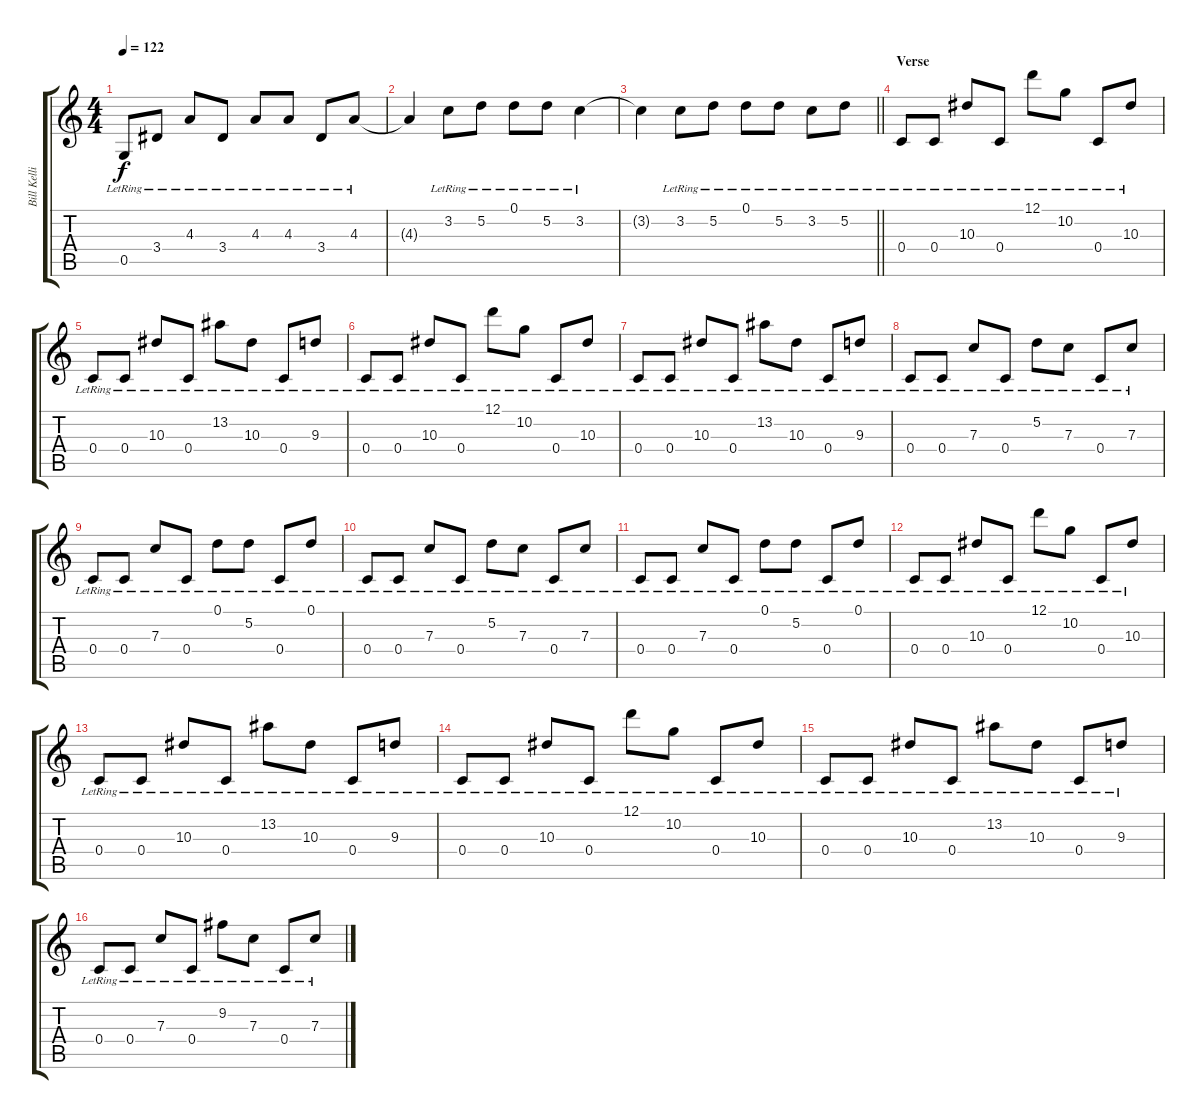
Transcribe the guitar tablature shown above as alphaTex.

\track ("Bill Kelliher" "Bill Kelli") {instrument overdrivenguitar}
\staff {score tabs}
\tuning (D4 A3 F3 C3 G2 D2) {hide}
\ts (4 4)
\tempo 122
\clef g2
\ks c
0.5{lr}.8{dy f} 3.4{lr}.8 4.3{lr}.8 3.4{lr}.8 4.3{lr}.8 4.3{lr}.8 3.4{lr}.8 4.3{lr}.8 |
4.3{t}.4 3.2{lr}.8 5.2{lr}.8 0.1{lr}.8 5.2{lr}.8 3.2{lr}.4 |
\barLineRight lightlight
3.2{t}.4 3.2{lr}.8 5.2{lr}.8 0.1{lr}.8 5.2{lr}.8 3.2{lr}.8 5.2{lr}.8 |
\section ("" "Verse")
0.4{lr}.8 0.4{lr}.8 10.3{lr}.8 0.4{lr}.8 12.1{lr}.8 10.2{lr}.8 0.4{lr}.8 10.3{lr}.8 |
0.4{lr}.8 0.4{lr}.8 10.3{lr}.8 0.4{lr}.8 13.2{lr}.8 10.3{lr}.8 0.4{lr}.8 9.3{lr}.8 |
0.4{lr}.8 0.4{lr}.8 10.3{lr}.8 0.4{lr}.8 12.1{lr}.8 10.2{lr}.8 0.4{lr}.8 10.3{lr}.8 |
0.4{lr}.8 0.4{lr}.8 10.3{lr}.8 0.4{lr}.8 13.2{lr}.8 10.3{lr}.8 0.4{lr}.8 9.3{lr}.8 |
0.4{lr}.8 0.4{lr}.8 7.3{lr}.8 0.4{lr}.8 5.2{lr}.8 7.3{lr}.8 0.4{lr}.8 7.3{lr}.8 |
0.4{lr}.8 0.4{lr}.8 7.3{lr}.8 0.4{lr}.8 0.1{lr}.8 5.2{lr}.8 0.4{lr}.8 0.1{lr}.8 |
0.4{lr}.8 0.4{lr}.8 7.3{lr}.8 0.4{lr}.8 5.2{lr}.8 7.3{lr}.8 0.4{lr}.8 7.3{lr}.8 |
0.4{lr}.8 0.4{lr}.8 7.3{lr}.8 0.4{lr}.8 0.1{lr}.8 5.2{lr}.8 0.4{lr}.8 0.1{lr}.8 |
0.4{lr}.8 0.4{lr}.8 10.3{lr}.8 0.4{lr}.8 12.1{lr}.8 10.2{lr}.8 0.4{lr}.8 10.3{lr}.8 |
0.4{lr}.8 0.4{lr}.8 10.3{lr}.8 0.4{lr}.8 13.2{lr}.8 10.3{lr}.8 0.4{lr}.8 9.3{lr}.8 |
0.4{lr}.8 0.4{lr}.8 10.3{lr}.8 0.4{lr}.8 12.1{lr}.8 10.2{lr}.8 0.4{lr}.8 10.3{lr}.8 |
0.4{lr}.8 0.4{lr}.8 10.3{lr}.8 0.4{lr}.8 13.2{lr}.8 10.3{lr}.8 0.4{lr}.8 9.3{lr}.8 |
0.4{lr}.8 0.4{lr}.8 7.3{lr}.8 0.4{lr}.8 9.2{lr}.8 7.3{lr}.8 0.4{lr}.8 7.3{lr}.8
